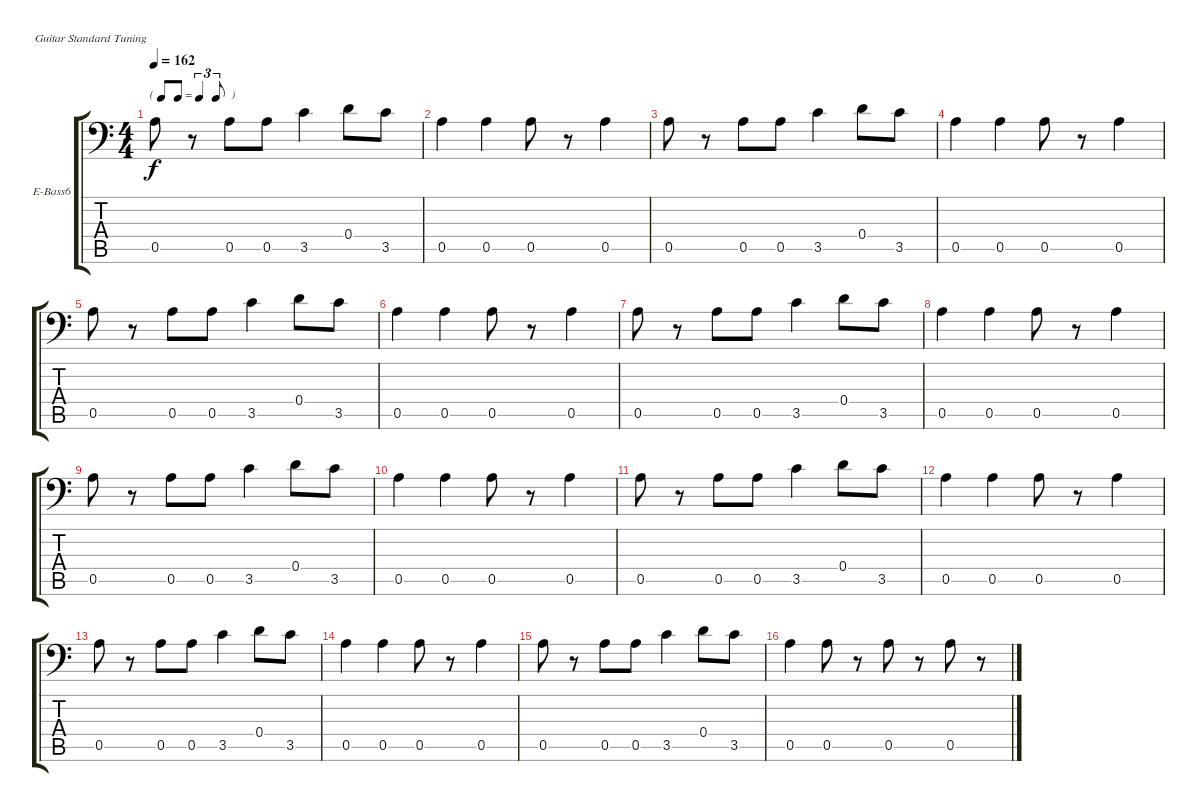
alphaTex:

\bracketExtendMode groupsimilarinstruments
\firstSystemTrackNameOrientation horizontal
\otherSystemsTrackNameOrientation horizontal
\track ("Bass" "E-Bass6") {instrument electricbassfinger}
\staff {score tabs}
\tuning (E4 B3 G3 D3 A2 E2)
\ts (4 4)
\tf triplet8th
\tempo 162
\clef f4
\ks c
0.5.8{dy f} r.8 0.5.8 0.5.8 3.5.4 0.4.8 3.5.8 |
0.5.4 0.5.4 0.5.8 r.8 0.5.4 |
0.5.8 r.8 0.5.8 0.5.8 3.5.4 0.4.8 3.5.8 |
0.5.4 0.5.4 0.5.8 r.8 0.5.4 |
0.5.8 r.8 0.5.8 0.5.8 3.5.4 0.4.8 3.5.8 |
0.5.4 0.5.4 0.5.8 r.8 0.5.4 |
0.5.8 r.8 0.5.8 0.5.8 3.5.4 0.4.8 3.5.8 |
0.5.4 0.5.4 0.5.8 r.8 0.5.4 |
0.5.8 r.8 0.5.8 0.5.8 3.5.4 0.4.8 3.5.8 |
0.5.4 0.5.4 0.5.8 r.8 0.5.4 |
0.5.8 r.8 0.5.8 0.5.8 3.5.4 0.4.8 3.5.8 |
0.5.4 0.5.4 0.5.8 r.8 0.5.4 |
0.5.8 r.8 0.5.8 0.5.8 3.5.4 0.4.8 3.5.8 |
0.5.4 0.5.4 0.5.8 r.8 0.5.4 |
0.5.8 r.8 0.5.8 0.5.8 3.5.4 0.4.8 3.5.8 |
0.5.4 0.5.8 r.8 0.5.8 r.8 0.5.8 r.8
